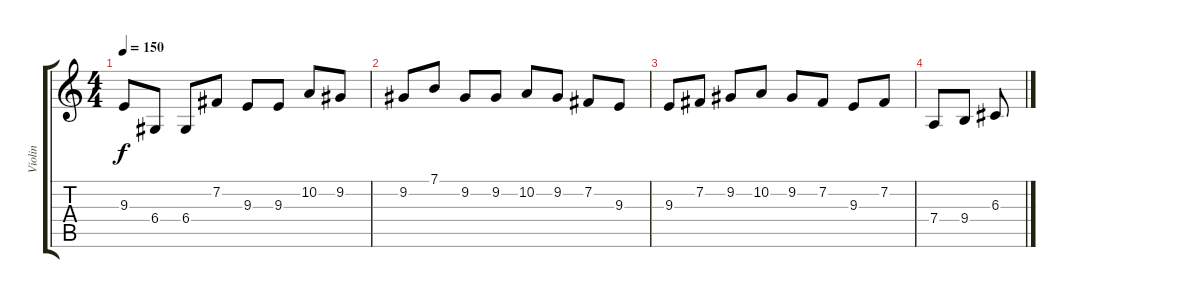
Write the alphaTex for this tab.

\track ("Violin" "Violin") {instrument violin}
\staff {score tabs}
\tuning (E4 B3 G3 D3 A2 D2) {hide}
\ts (4 4)
\tempo 150
\clef g2
\ks c
9.3.8{dy f} 6.4.8 6.4.8 7.2.8 9.3.8 9.3.8 10.2.8 9.2.8 |
9.2.8 7.1.8 9.2.8 9.2.8 10.2.8 9.2.8 7.2.8 9.3.8 |
9.3.8 7.2.8 9.2.8 10.2.8 9.2.8 7.2.8 9.3.8 7.2.8 |
7.4.8 9.4.8 6.3.8
